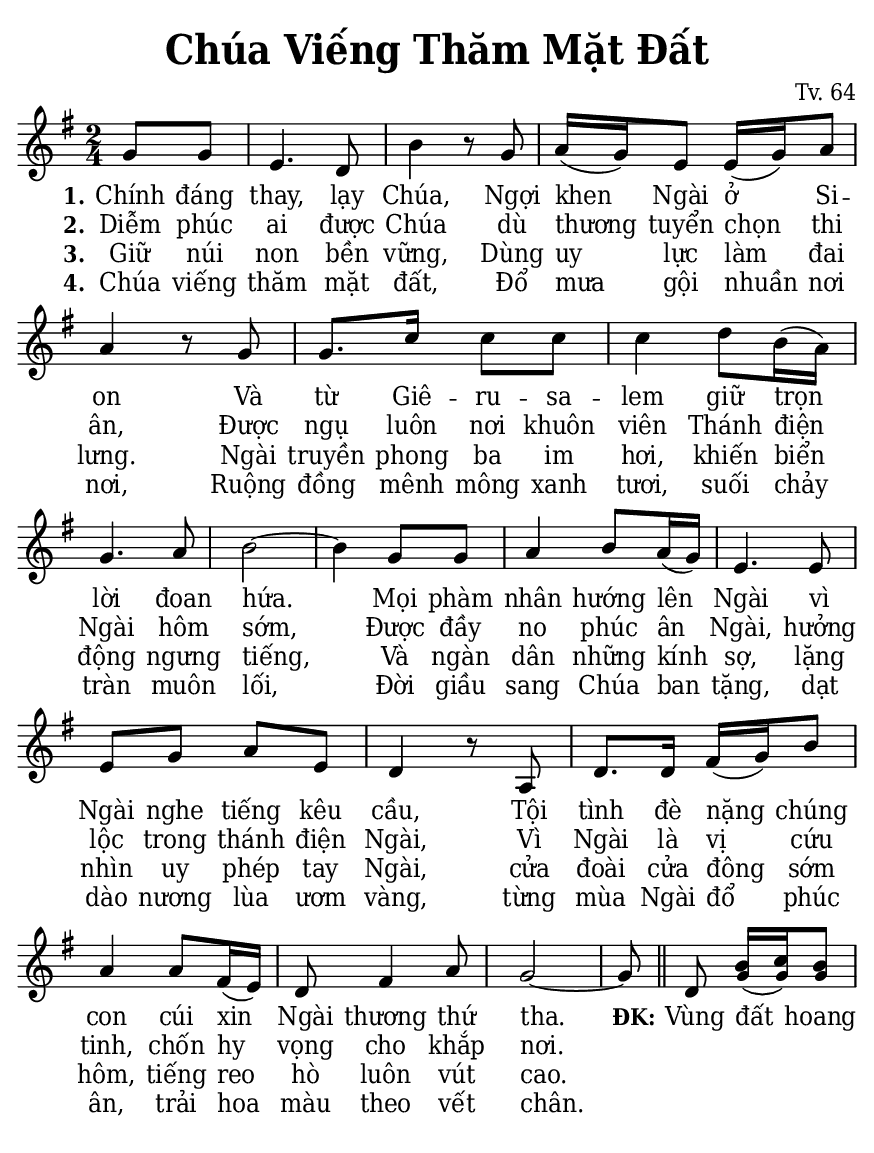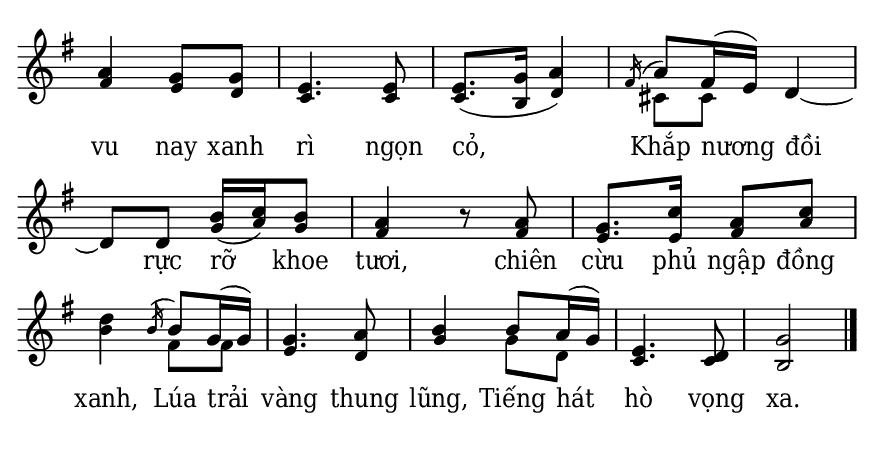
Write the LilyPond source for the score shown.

% Cài đặt chung\
\version "2.22.1"
\include "english.ly"

\header {
  title = \markup { \fontsize #1 "Chúa Viếng Thăm Mặt Đất" }
  composer = "Tv. 64"
  %arranger = "Lm. Kim Long"
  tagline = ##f
}

% Nhạc phiên khúc
nhacPhienKhucSop = \relative c'' {
  \partial 4 g8 g |
  e4. d8 |
  b'4 r8 g |
  a16 (g) e8 e16 (g) a8 |
  a4 r8 g |
  g8. c16 c8 c |
  c4 d8 b16 (a) |
  g4. a8 |
  b2 ~ |
  b4 g8 g |
  a4 b8 a16 (g) |
  e4. e8 |
  e g a e |
  d4 r8 a |
  d8. d16 fs (g) b8 |
  a4 a8 fs16 (e) |
  d8 fs4 a8 |
  g2 ~ |
  g8 \bar "||"
  
  d b'16 (c) b8 |
  a4 g8 g |
  e4. e8 |
  e8. (g16 a4) |
  \slashedGrace { fs16 ( } a8) fs16 (e) d4 ~ |
  d8 d b'16 (c) b8 |
  a4 r8 a |
  g8. c16 a8 c |
  d4 \slashedGrace { b16 ( } b8) g16 (g) |
  g4. a8 |
  b4 b8 a16 (g) |
  e4. d8 |
  g2 \bar "|."
}

nhacPhienKhucAlto = \relative c' {
  r4 |
  R2*17
  r8
  d8 g16 (g) g8 |
  fs4 e8 d |
  c4. c8 |
  c8. (b16 d4) |
  cs8 cs d4 ~ |
  d8 d g16 (a) g8 |
  fs4 r8 fs |
  e8. e16 fs8 a |
  b4 fs8 fs |
  e4. d8 |
  g4 g8 [d] |
  c4. c8 |
  b2
}

% Lời phiên khúc
loiPhienKhucSop = \lyrics {
  <<
    {
      \set stanza = "1."
      Chính đáng thay, lạy Chúa,
      Ngợi khen Ngài ở Si -- on
      Và từ Giê -- ru -- sa -- lem
      giữ trọn lời đoan hứa.
      Mọi phàm nhân hướng lên Ngài
      vì Ngài nghe tiếng kêu cầu,
      Tội tình đè nặng chúng con
      cúi xin Ngài thương thứ tha.
    }
    \new Lyrics {
	    \set associatedVoice = "beSop"
	    \set stanza = "2."
	    Diễm phúc ai được Chúa dù thương tuyển chọn thi ân,
	    Được ngụ luôn nơi khuôn viên Thánh điện Ngài hôm sớm,
	    Được đầy no phúc ân Ngài, hưởng lộc trong thánh điện Ngài,
	    Vì Ngài là vị cứu tinh, chốn hy vọng cho khắp nơi.
    }
    \new Lyrics {
	    \set associatedVoice = "beSop"
	    \set stanza = "3."
	    Giữ núi non bền vững,
	    Dùng uy lực làm đai lưng.
	    Ngài truyền phong ba im hơi,
	    khiến biển động ngưng tiếng,
	    Và ngàn dân những kính sợ,
	    lặng nhìn uy phép tay Ngài,
	    cửa đoài cửa đông sớm hôm,
	    tiếng reo hò luôn vút cao.
    }
    \new Lyrics {
	    \set associatedVoice = "beSop"
	    \set stanza = "4."
	    Chúa viếng thăm mặt đất,
	    Đổ mưa gội nhuần nơi nơi,
	    Ruộng đồng mênh mông xanh tươi,
	    suối chảy tràn muôn lối,
	    Đời giầu sang Chúa ban tặng,
	    dạt dào nương lùa ươm vàng,
	    từng mùa Ngài đổ phúc ân,
	    trải hoa màu theo vết chân.
    }
  >>
  \set stanza = "ĐK:"
  Vùng đất hoang vu nay xanh rì ngọn cỏ,
  Khắp nương đồi rực rỡ khoe tươi,
  chiên cừu phủ ngập đồng xanh,
  Lúa trải vàng thung lũng,
  Tiếng hát hò vọng xa.
}

% Dàn trang
\paper {
  #(set-paper-size "a5")
  top-margin = 3\mm
  bottom-margin = 3\mm
  left-margin = 3\mm
  right-margin = 3\mm
  indent = #0
  #(define fonts
	 (make-pango-font-tree "Deja Vu Serif Condensed"
	 		       "Deja Vu Serif Condensed"
			       "Deja Vu Serif Condensed"
			       (/ 20 20)))
  print-page-number = ##f
  system-system-spacing = #'((basic-distance . 0.1)
                             (padding . 1.5))
  ragged-bottom = ##t
}

TongNhip = {
  \key g \major \time 2/4
  \set Timing.beamExceptions = #'()
  \set Timing.baseMoment = #(ly:make-moment 1/4)
}

% Đổi kích thước nốt cho bè phụ
notBePhu =
#(define-music-function (font-size music) (number? ly:music?)
   (for-some-music
     (lambda (m)
       (if (music-is-of-type? m 'rhythmic-event)
           (begin
             (set! (ly:music-property m 'tweaks)
                   (cons `(font-size . ,font-size)
                         (ly:music-property m 'tweaks)))
             #t)
           #f))
     music)
   music)

\score {
  \new ChoirStaff <<
    \new Staff \with {
        \consists "Merge_rests_engraver"
        printPartCombineTexts = ##f
      }
      <<
      \new Voice \TongNhip \partCombine 
        \nhacPhienKhucSop
        \notBePhu -1 { \nhacPhienKhucAlto }
      \new NullVoice = beSop \nhacPhienKhucSop
      \new Lyrics \lyricsto beSop \loiPhienKhucSop
      >>
  >>
  \layout {
    %\override Staff.TimeSignature.transparent = ##t
    \override Lyrics.LyricSpace.minimum-distance = #1
    \override Score.BarNumber.break-visibility = ##(#f #f #f)
    \override Score.SpacingSpanner.uniform-stretching = ##t
  } 
}
